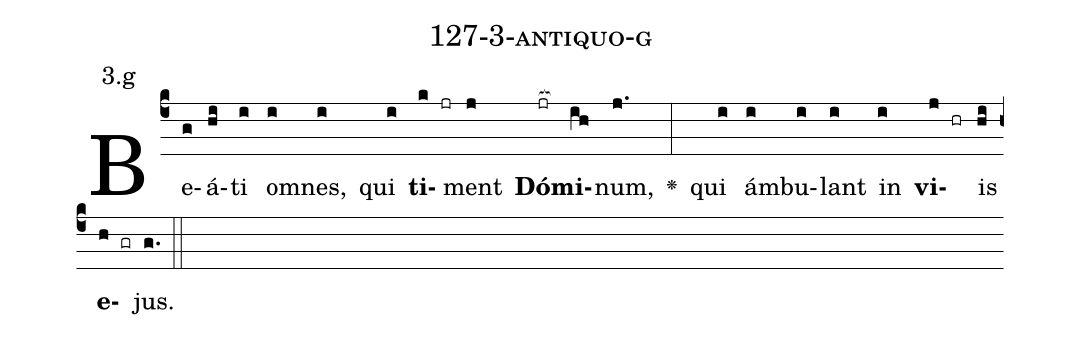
name: 127-3-antiquo-g;
annotation: 3.g;
%%
(c4)Be(g)á(hi)ti(i) om(i)nes,(i) qui(i) <b>ti</b>(k jr)ment(j) <b>Dó</b>(jr[ocb:1{])<b>mi</b>(ih[ocb:0}])num,(j.) <v>\greheightstar</v>(:) qui(i) ám(i)bu(i)lant(i) in(i) <b>vi</b>(j hr)is(hi) <b>e</b>(h gr)jus.(g.) (::)


%E(i) u(i) o(j) u(hi) a(h) e.(g.) (::)
